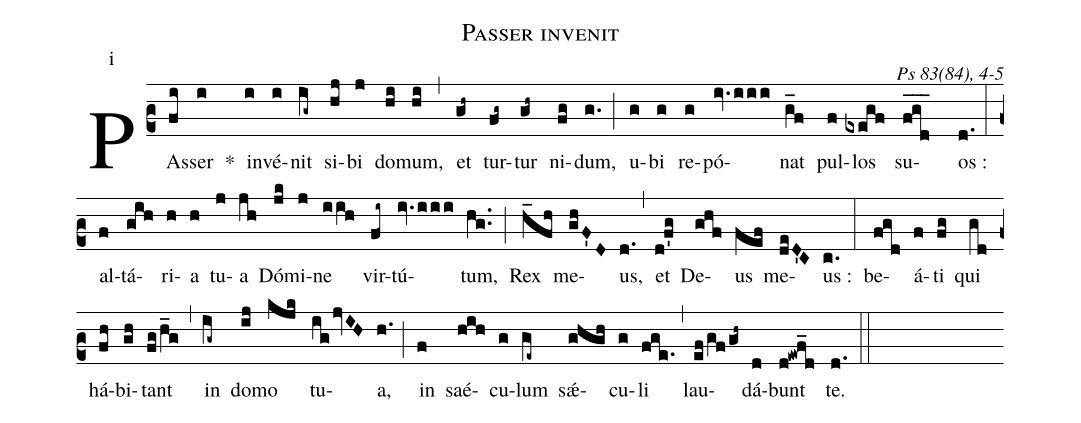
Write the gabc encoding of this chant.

name:Passer invenit;
commentary: Ps 83(84), 4-5;
mode:i;
%%
(c2) PAs(fi)ser(i) *() in(i)vé(i)nit(ig~) si(hj)bi(j) do(hi)mum,(hi) (,) et(gh~) tur(fg~)tur(gh~) ni(fg)dum,(g.) (;) u(g)bi(g) re(g)pó(iv.iii)nat(g_f) pul(f)los(exegf) su(fgd___ )os~:(d.) (:) al(f)tá(gih)ri(h)a(h) tu(j)a(jh) Dó(jk)mi(j)ne(iih) vir(fi~)tú(iv.iii)tum,(hg..) (;) Rex(h_fh) me(ghF'D)us,(d.) (,) et(d!f'g) De(ghf)us(fef) me(deD'C)us~:(c.) (:) be(fgd)á(f)ti(fg) qui(gd) há(fh)bi(gh)tant(fg/h_g) (,) in(ig~) do(ij)mo(kjk) tu(ig/jvIH)a,(h.) (;) in(f) saé(hih)cu(g)lum(ge~) sǽ(ghgh)cu(g)li(fge.) (,) lau(ef/gf/gh~)dá(d)bunt(d!ewf_d) te.(d.) (::)
